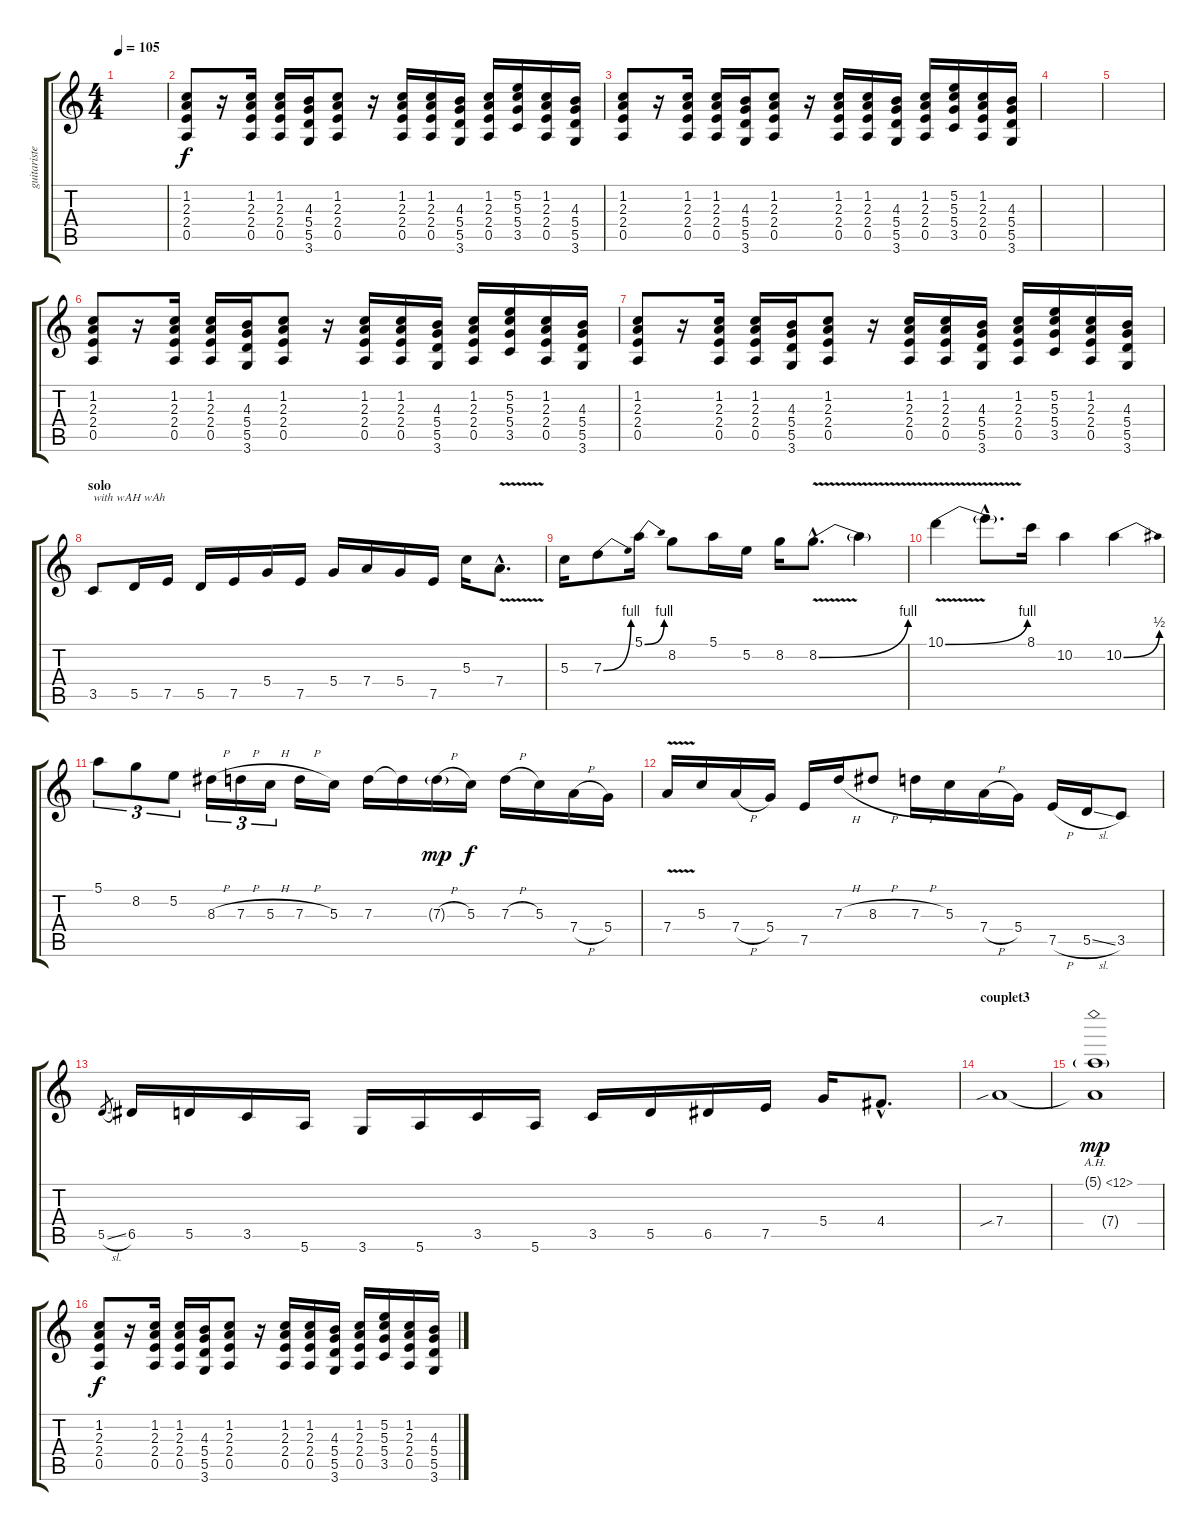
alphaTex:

\track ("guitariste (solo)" "guitariste") {instrument distortionguitar}
\staff {score tabs}
\tuning (E4 B3 G3 D3 A2 E2) {hide}
\ts (4 4)
\tempo 105
\clef g2
\ks c
|
(1.2 2.3 2.4 0.5).8 r.16 (1.2 2.3 2.4 0.5).16 (1.2 2.3 2.4 0.5).16 (4.3 5.4 5.5 3.6).16 (1.2 2.3 2.4 0.5).8 r.16 (1.2 2.3 2.4 0.5).16 (1.2 2.3 2.4 0.5).16 (4.3 5.4 5.5 3.6).16 (1.2 2.3 2.4 0.5).16 (5.2 5.3 5.4 3.5).16 (1.2 2.3 2.4 0.5).16 (4.3 5.4 5.5 3.6).16 |
(1.2 2.3 2.4 0.5).8 r.16 (1.2 2.3 2.4 0.5).16 (1.2 2.3 2.4 0.5).16 (4.3 5.4 5.5 3.6).16 (1.2 2.3 2.4 0.5).8 r.16 (1.2 2.3 2.4 0.5).16 (1.2 2.3 2.4 0.5).16 (4.3 5.4 5.5 3.6).16 (1.2 2.3 2.4 0.5).16 (5.2 5.3 5.4 3.5).16 (1.2 2.3 2.4 0.5).16 (4.3 5.4 5.5 3.6).16 |
|
|
(1.2 2.3 2.4 0.5).8 r.16 (1.2 2.3 2.4 0.5).16 (1.2 2.3 2.4 0.5).16 (4.3 5.4 5.5 3.6).16 (1.2 2.3 2.4 0.5).8 r.16 (1.2 2.3 2.4 0.5).16 (1.2 2.3 2.4 0.5).16 (4.3 5.4 5.5 3.6).16 (1.2 2.3 2.4 0.5).16 (5.2 5.3 5.4 3.5).16 (1.2 2.3 2.4 0.5).16 (4.3 5.4 5.5 3.6).16 |
(1.2 2.3 2.4 0.5).8 r.16 (1.2 2.3 2.4 0.5).16 (1.2 2.3 2.4 0.5).16 (4.3 5.4 5.5 3.6).16 (1.2 2.3 2.4 0.5).8 r.16 (1.2 2.3 2.4 0.5).16 (1.2 2.3 2.4 0.5).16 (4.3 5.4 5.5 3.6).16 (1.2 2.3 2.4 0.5).16 (5.2 5.3 5.4 3.5).16 (1.2 2.3 2.4 0.5).16 (4.3 5.4 5.5 3.6).16 |
\section ("" "solo")
3.5.8{txt "with wAH wAh"} 5.5.16 7.5.16 5.5.16 7.5.16 5.4.16 7.5.16 5.4.16 7.4.16 5.4.16 7.5.16 5.3.16 7.4{v hac}.8{d} |
5.3.16 7.3{be (bend 0 0 60 4)}.8 5.1{be (bend 0 0 60 4)}.16 8.2.8 5.1.16 5.2.16 8.2.16 8.2{be (bend 0 0 60 4) v hac}.8{d} 8.2{t}.4 |
10.1{be (bend 0 0 60 4) v}.4 10.1{hac t}.8{d} 8.1.16 10.2.4 10.2{be (bend 0 0 60 2)}.4 |
5.1.8{tu (3 2)} 8.2.8{tu (3 2)} 5.2.8{tu (3 2)} 8.3{h}.16{tu (3 2)} 7.3{h}.16{tu (3 2)} 5.3{h}.16{tu (3 2)} 7.3{h}.16 5.3.16 7.3.16 7.3{t}.16 7.3{h g}.16{dy mp} 5.3.16{dy f} 7.3{h}.16 5.3.16 7.4{h}.16 5.4.16 |
7.4{v}.16 5.3.16 7.4{h}.16 5.4.16 7.5.16 7.3{h}.16 8.3{h}.8 7.3{h}.16 5.3.16 7.4{h}.16 5.4.16 7.5{h}.16 5.5{sl}.16 3.5.8 |
5.5{sl}.8{gr} 6.5.16 5.5.16 3.5.16 5.6.16 3.6.16 5.6.16 3.5.16 5.6.16 3.5.16 5.5.16 6.5.16 7.5.16 5.4.16 4.4{hac}.8{d} |
\section ("" "couplet3")
7.4{sib}.1 |
(5.1{ah 7 g} 7.4{t}).1{dy mp} |
(1.2 2.3 2.4 0.5).8{dy f} r.16 (1.2 2.3 2.4 0.5).16 (1.2 2.3 2.4 0.5).16 (4.3 5.4 5.5 3.6).16 (1.2 2.3 2.4 0.5).8 r.16 (1.2 2.3 2.4 0.5).16 (1.2 2.3 2.4 0.5).16 (4.3 5.4 5.5 3.6).16 (1.2 2.3 2.4 0.5).16 (5.2 5.3 5.4 3.5).16 (1.2 2.3 2.4 0.5).16 (4.3 5.4 5.5 3.6).16
